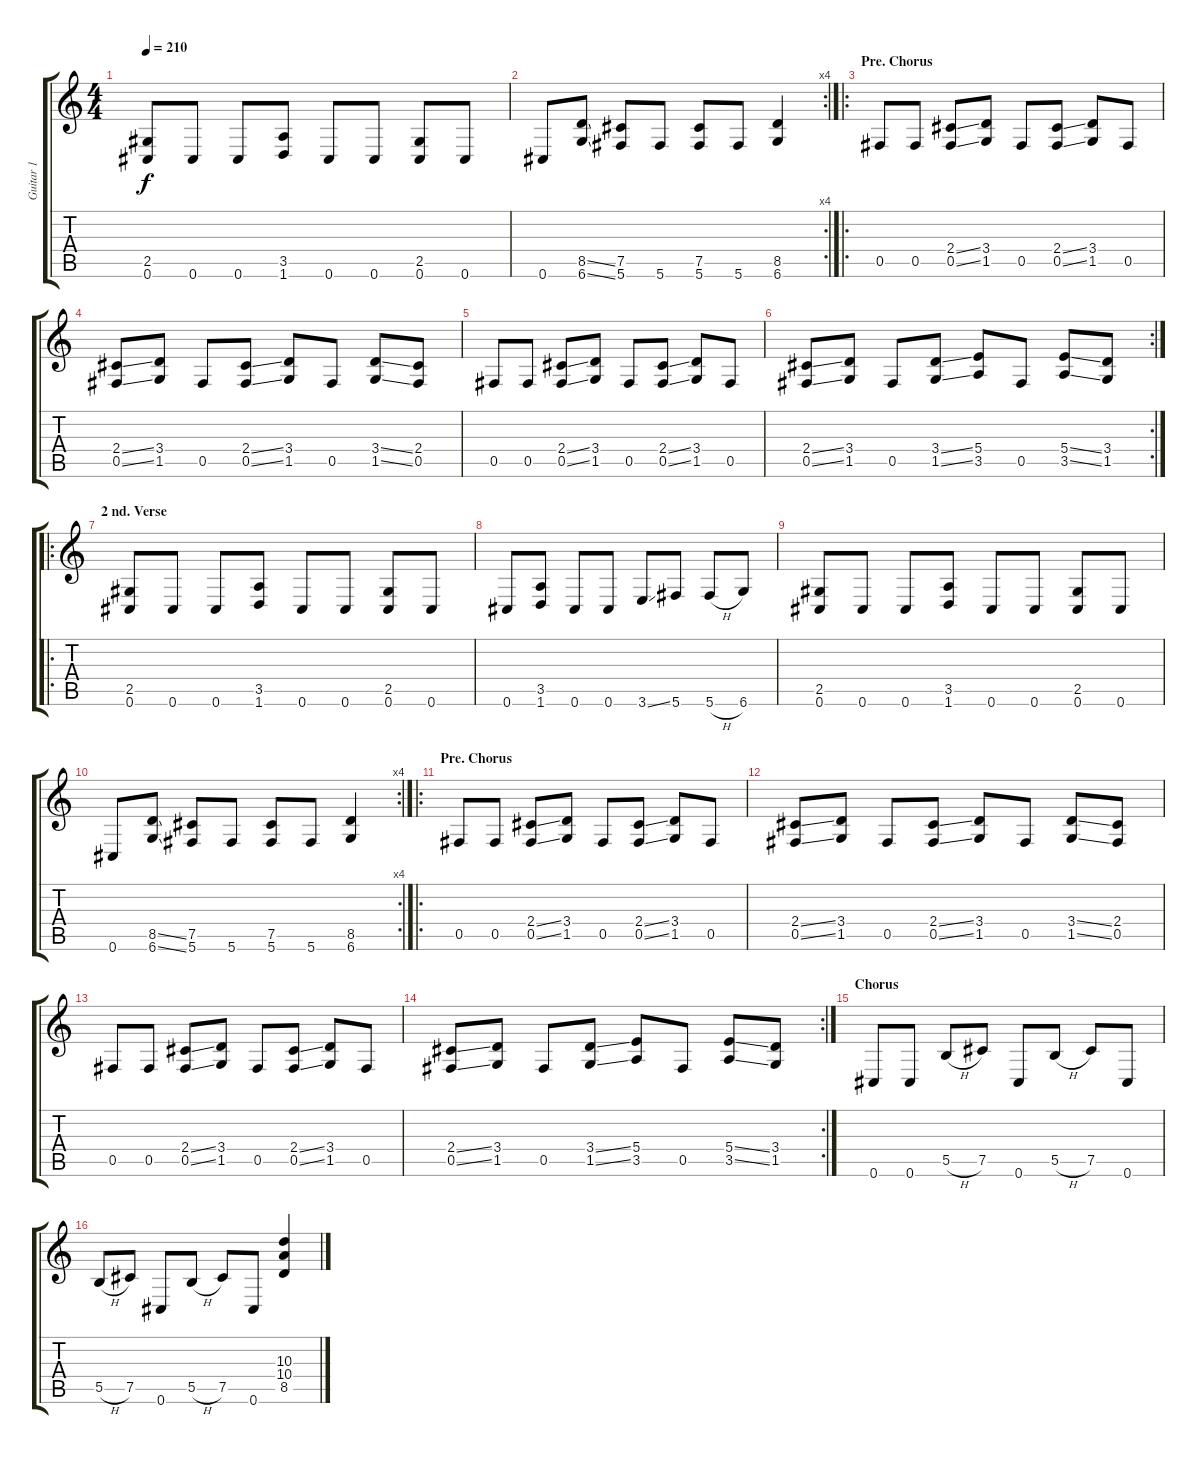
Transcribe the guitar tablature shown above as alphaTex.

\track ("Guitar 1" "Guitar 1") {instrument distortionguitar}
\staff {score tabs}
\tuning (Db4 Ab3 E3 B2 Gb2 Db2) {hide}
\ts (4 4)
\tempo 210
\clef g2
\ks c
(2.5 0.6).8{dy f} 0.6.8 0.6.8 (3.5 1.6).8 0.6.8 0.6.8 (2.5 0.6).8 0.6.8 |
\rc 4
0.6.8 (8.5{ss} 6.6{ss}).8 (7.5 5.6).8 5.6.8 (7.5 5.6).8 5.6.8 (8.5 6.6).4 |
\ro
\section ("" "Pre. Chorus")
0.5.8 0.5.8 (2.4{ss} 0.5{ss}).8 (3.4 1.5).8 0.5.8 (2.4{ss} 0.5{ss}).8 (3.4 1.5).8 0.5.8 |
(2.4{ss} 0.5{ss}).8 (3.4 1.5).8 0.5.8 (2.4{ss} 0.5{ss}).8 (3.4 1.5).8 0.5.8 (3.4{ss} 1.5{ss}).8 (2.4 0.5).8 |
0.5.8 0.5.8 (2.4{ss} 0.5{ss}).8 (3.4 1.5).8 0.5.8 (2.4{ss} 0.5{ss}).8 (3.4 1.5).8 0.5.8 |
\rc 2
(2.4{ss} 0.5{ss}).8 (3.4 1.5).8 0.5.8 (3.4{ss} 1.5{ss}).8 (5.4 3.5).8 0.5.8 (5.4{ss} 3.5{ss}).8 (3.4 1.5).8 |
\ro
\section ("" "2 nd. Verse")
(2.5 0.6).8 0.6.8 0.6.8 (3.5 1.6).8 0.6.8 0.6.8 (2.5 0.6).8 0.6.8 |
0.6.8 (3.5 1.6).8 0.6.8 0.6.8 3.6{ss}.8 5.6.8 5.6{h}.8 6.6.8 |
(2.5 0.6).8 0.6.8 0.6.8 (3.5 1.6).8 0.6.8 0.6.8 (2.5 0.6).8 0.6.8 |
\rc 4
0.6.8 (8.5{ss} 6.6{ss}).8 (7.5 5.6).8 5.6.8 (7.5 5.6).8 5.6.8 (8.5 6.6).4 |
\ro
\section ("" "Pre. Chorus")
0.5.8 0.5.8 (2.4{ss} 0.5{ss}).8 (3.4 1.5).8 0.5.8 (2.4{ss} 0.5{ss}).8 (3.4 1.5).8 0.5.8 |
(2.4{ss} 0.5{ss}).8 (3.4 1.5).8 0.5.8 (2.4{ss} 0.5{ss}).8 (3.4 1.5).8 0.5.8 (3.4{ss} 1.5{ss}).8 (2.4 0.5).8 |
0.5.8 0.5.8 (2.4{ss} 0.5{ss}).8 (3.4 1.5).8 0.5.8 (2.4{ss} 0.5{ss}).8 (3.4 1.5).8 0.5.8 |
\rc 2
(2.4{ss} 0.5{ss}).8 (3.4 1.5).8 0.5.8 (3.4{ss} 1.5{ss}).8 (5.4 3.5).8 0.5.8 (5.4{ss} 3.5{ss}).8 (3.4 1.5).8 |
\section ("" "Chorus")
0.6.8 0.6.8 5.5{h}.8 7.5.8 0.6.8 5.5{h}.8 7.5.8 0.6.8 |
5.5{h}.8 7.5.8 0.6.8 5.5{h}.8 7.5.8 0.6.8 (10.3 10.4 8.5).4
